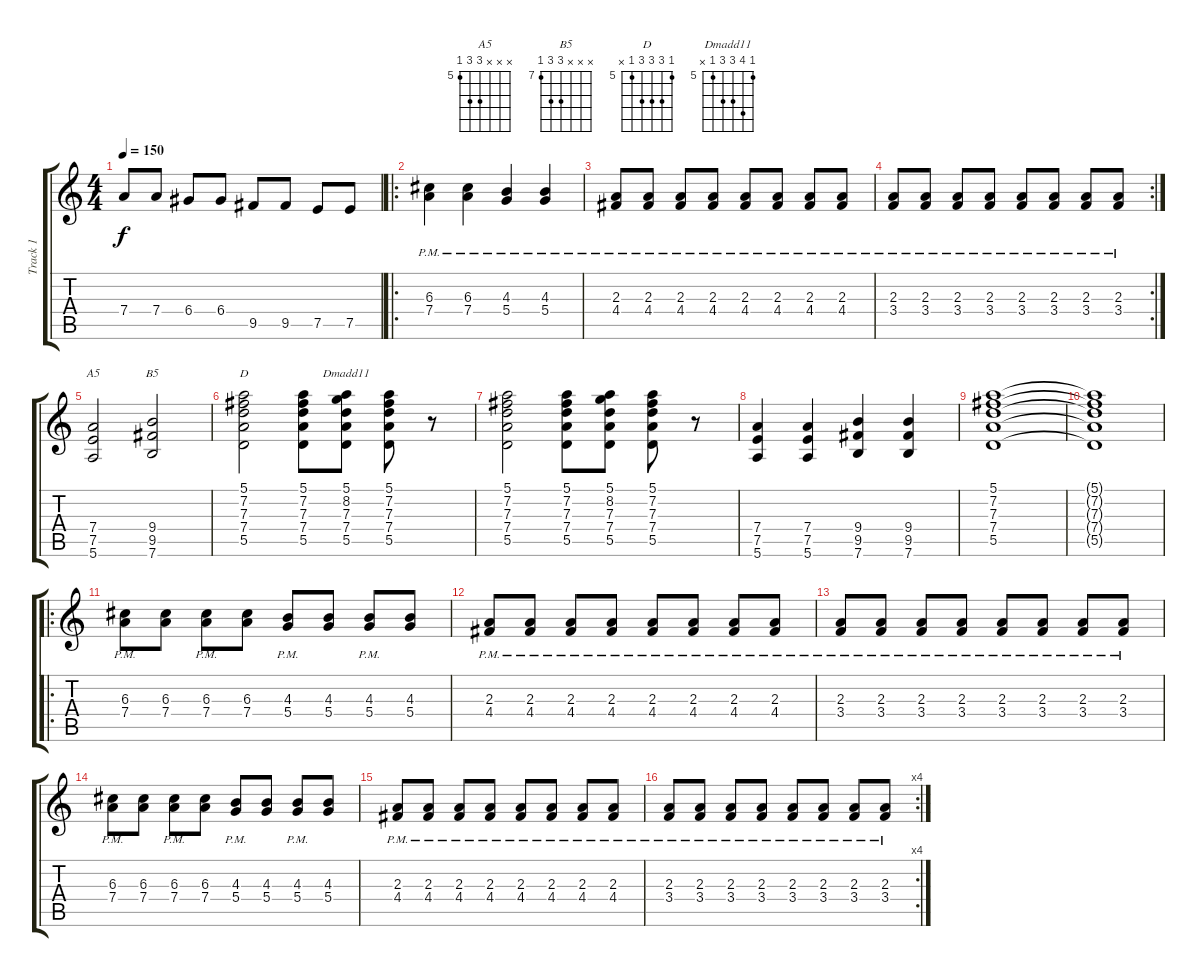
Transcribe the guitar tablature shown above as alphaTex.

\track ("Track 1" "Track 1") {instrument acousticguitarsteel}
\staff {score tabs}
\tuning (E4 B3 G3 D3 A2 E2) {hide}
\chord ("A5" x x x 7 7 5) {firstfret 5}
\chord ("B5" x x x 9 9 7) {firstfret 7}
\chord ("D" 5 7 7 7 5 x) {firstfret 5}
\chord ("Dmadd11" 5 8 7 7 5 x) {firstfret 5}
\ts (4 4)
\tempo 150
\clef g2
\ks c
7.4.8{dy f} 7.4.8 6.4.8 6.4.8 9.5.8 9.5.8 7.5.8 7.5.8 |
\ro
(6.3{pm} 7.4{pm}).4 (6.3{pm} 7.4{pm}).4 (4.3{pm} 5.4{pm}).4 (4.3{pm} 5.4{pm}).4 |
(2.3{pm} 4.4{pm}).8 (2.3{pm} 4.4{pm}).8 (2.3{pm} 4.4{pm}).8 (2.3{pm} 4.4{pm}).8 (2.3{pm} 4.4{pm}).8 (2.3{pm} 4.4{pm}).8 (2.3{pm} 4.4{pm}).8 (2.3{pm} 4.4{pm}).8 |
\rc 2
(2.3{pm} 3.4{pm}).8 (2.3{pm} 3.4{pm}).8 (2.3{pm} 3.4{pm}).8 (2.3{pm} 3.4{pm}).8 (2.3{pm} 3.4{pm}).8 (2.3{pm} 3.4{pm}).8 (2.3{pm} 3.4{pm}).8 (2.3{pm} 3.4{pm}).8 |
(7.4 7.5 5.6).2{ch "A5"} (9.4 9.5 7.6).2{ch "B5"} |
(5.1 7.2 7.3 7.4 5.5).2{ch "D"} (5.1 7.2 7.3 7.4 5.5).8 (5.1 8.2 7.3 7.4 5.5).8{ch "Dmadd11"} (5.1 7.2 7.3 7.4 5.5).8 r.8 |
(5.1 7.2 7.3 7.4 5.5).2 (5.1 7.2 7.3 7.4 5.5).8 (5.1 8.2 7.3 7.4 5.5).8 (5.1 7.2 7.3 7.4 5.5).8 r.8 |
(7.4 7.5 5.6).4 (7.4 7.5 5.6).4 (9.4 9.5 7.6).4 (9.4 9.5 7.6).4 |
(5.1 7.2 7.3 7.4 5.5).1 |
(5.1{t} 7.2{t} 7.3{t} 7.4{t} 5.5{t}).1 |
\ro
(6.3{pm} 7.4{pm}).8 (6.3 7.4).8 (6.3{pm} 7.4{pm}).8 (6.3 7.4).8 (4.3{pm} 5.4{pm}).8 (4.3 5.4).8 (4.3{pm} 5.4{pm}).8 (4.3 5.4).8 |
(2.3{pm} 4.4{pm}).8 (2.3{pm} 4.4{pm}).8 (2.3{pm} 4.4{pm}).8 (2.3{pm} 4.4{pm}).8 (2.3{pm} 4.4{pm}).8 (2.3{pm} 4.4{pm}).8 (2.3{pm} 4.4{pm}).8 (2.3{pm} 4.4{pm}).8 |
(2.3{pm} 3.4{pm}).8 (2.3{pm} 3.4{pm}).8 (2.3{pm} 3.4{pm}).8 (2.3{pm} 3.4{pm}).8 (2.3{pm} 3.4{pm}).8 (2.3{pm} 3.4{pm}).8 (2.3{pm} 3.4{pm}).8 (2.3{pm} 3.4{pm}).8 |
(6.3{pm} 7.4{pm}).8 (6.3 7.4).8 (6.3{pm} 7.4{pm}).8 (6.3 7.4).8 (4.3{pm} 5.4{pm}).8 (4.3 5.4).8 (4.3{pm} 5.4{pm}).8 (4.3 5.4).8 |
(2.3{pm} 4.4{pm}).8 (2.3{pm} 4.4{pm}).8 (2.3{pm} 4.4{pm}).8 (2.3{pm} 4.4{pm}).8 (2.3{pm} 4.4{pm}).8 (2.3{pm} 4.4{pm}).8 (2.3{pm} 4.4{pm}).8 (2.3{pm} 4.4{pm}).8 |
\rc 4
(2.3{pm} 3.4{pm}).8 (2.3{pm} 3.4{pm}).8 (2.3{pm} 3.4{pm}).8 (2.3{pm} 3.4{pm}).8 (2.3{pm} 3.4{pm}).8 (2.3{pm} 3.4{pm}).8 (2.3{pm} 3.4{pm}).8 (2.3{pm} 3.4{pm}).8
